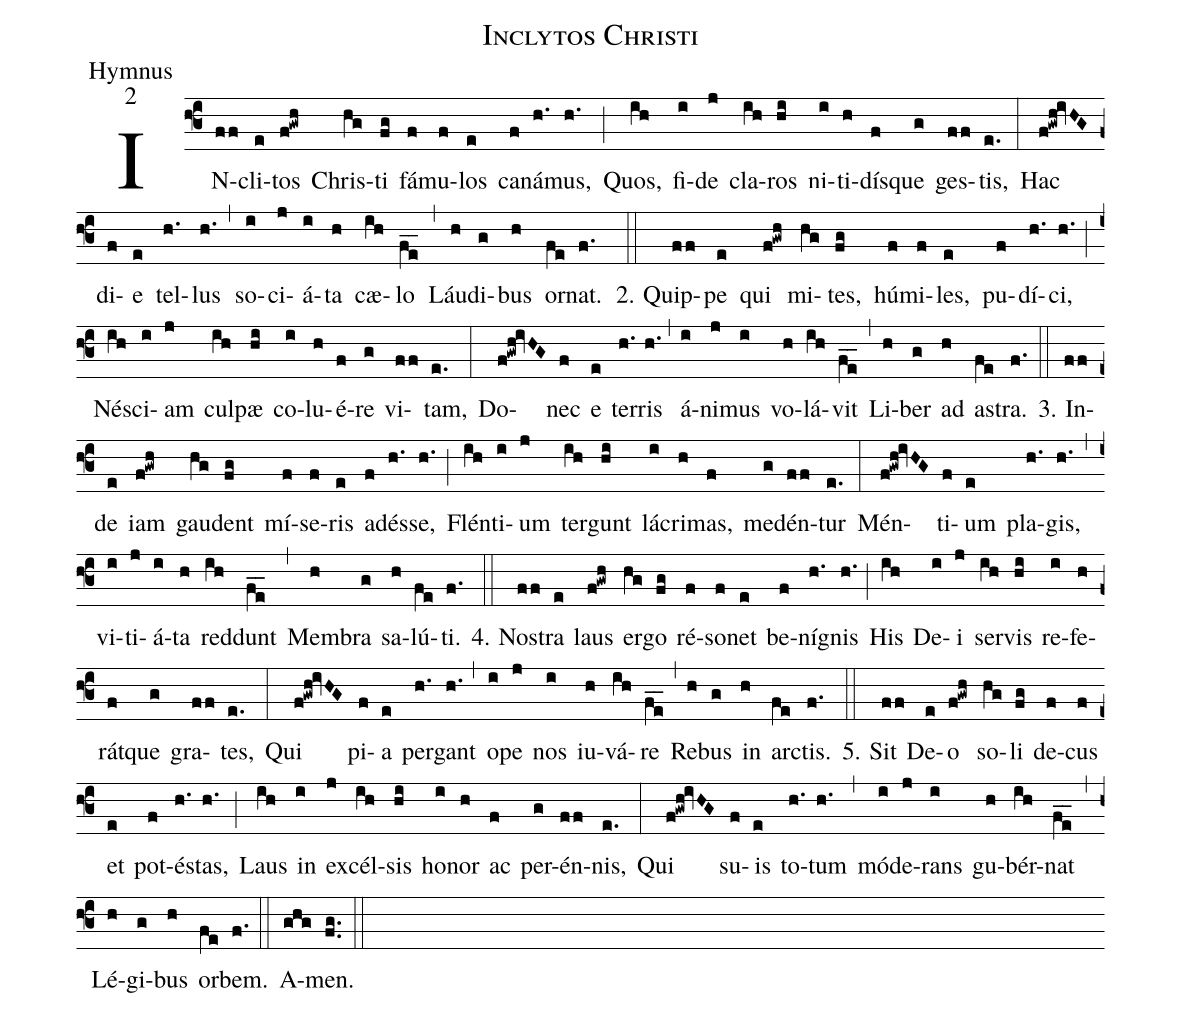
name:Inclytos Christi;
office-part:Hymnus;
mode:2;
%%
(f3)IN(ff)cli(e)tos(f!gwh) Chris(hg)ti(fg) fá(f)mu(f)los(e) ca(f)ná(h.)mus,(h.) (;)
Quos,(ih) fi(i)de(j) cla(ih)ros(hi) ni(i)ti(h)dís(f)que(g) ges(ff)tis,(e.) (:)
Hac(f!gwh!ivHG) di(f)e(e) tel(h.)lus(h.) (,) so(i)ci(j)á(i)ta(h) cæ(ih)lo(fe__) (,)
Láu(h)di(g)bus(h) or(fe)nat.(f.) (::)

2. Quip(ff)pe(e) qui(f!gwh) mi(hg)tes,(fg) hú(f)mi(f)les,(e) pu(f)dí(h.)ci,(h.) (;)
Né(ih)sci(i)am(j) cul(ih)pæ(hi) co(i)lu(h)é(f)re(g) vi(ff)tam,(e.) (:)
Do(f!gwh!ivHG)nec(f) e(e) ter(h.)ris(h.) (,) á(i)ni(j)mus(i) vo(h)lá(ih)vit(fe__) (,)
Li(h)ber(g) ad(h) as(fe)tra.(f.) (::)

3. In(ff)de(e) iam(f!gwh) gau(hg)dent(fg) mí(f)se(f)ris(e) ad(f)és(h.)se,(h.) (;)
Flén(ih)ti(i)um(j) ter(ih)gunt(hi) lá(i)cri(h)mas,(f) me(g)dén(ff)tur(e.) (:)
Mén(f!gwh!ivHG)ti(f)um(e) pla(h.)gis,(h.) (,) vi(i)ti(j)á(i)ta(h) red(ih)dunt(fe__) (,)
Mem(h)bra(g) sa(h)lú(fe)ti.(f.) (::)

4. Nos(ff)tra(e) laus(f!gwh) er(hg)go(fg) ré(f)so(f)net(e) be(f)ní(h.)gnis(h.) (;)
His(ih) De(i)i(j) ser(ih)vis(hi) re(i)fe(h)rát(f)que(g) gra(ff)tes,(e.) (:)
Qui(f!gwh!ivHG) pi(f)a(e) per(h.)gant(h.) (,) o(i)pe(j) nos(i) iu(h)vá(ih)re(fe__) (,)
Re(h)bus(g) in(h) arc(fe)tis.(f.) (::)

5. Sit(ff) De(e)o(f!gwh) so(hg)li(fg) de(f)cus(f) et(e) pot(f)és(h.)tas,(h.) (;)
Laus(ih) in(i) ex(j)cél(ih)sis(hi) ho(i)nor(h) ac(f) per(g)én(ff)nis,(e.) (:)
Qui(f!gwh!ivHG) su(f)is(e) to(h.)tum(h.) (,) mó(i)de(j)rans(i) gu(h)bér(ih)nat(fe__) (,)
Lé(h)gi(g)bus(h) or(fe)bem.(f.) (::)
A(ghg)men.(fg..) (::)
